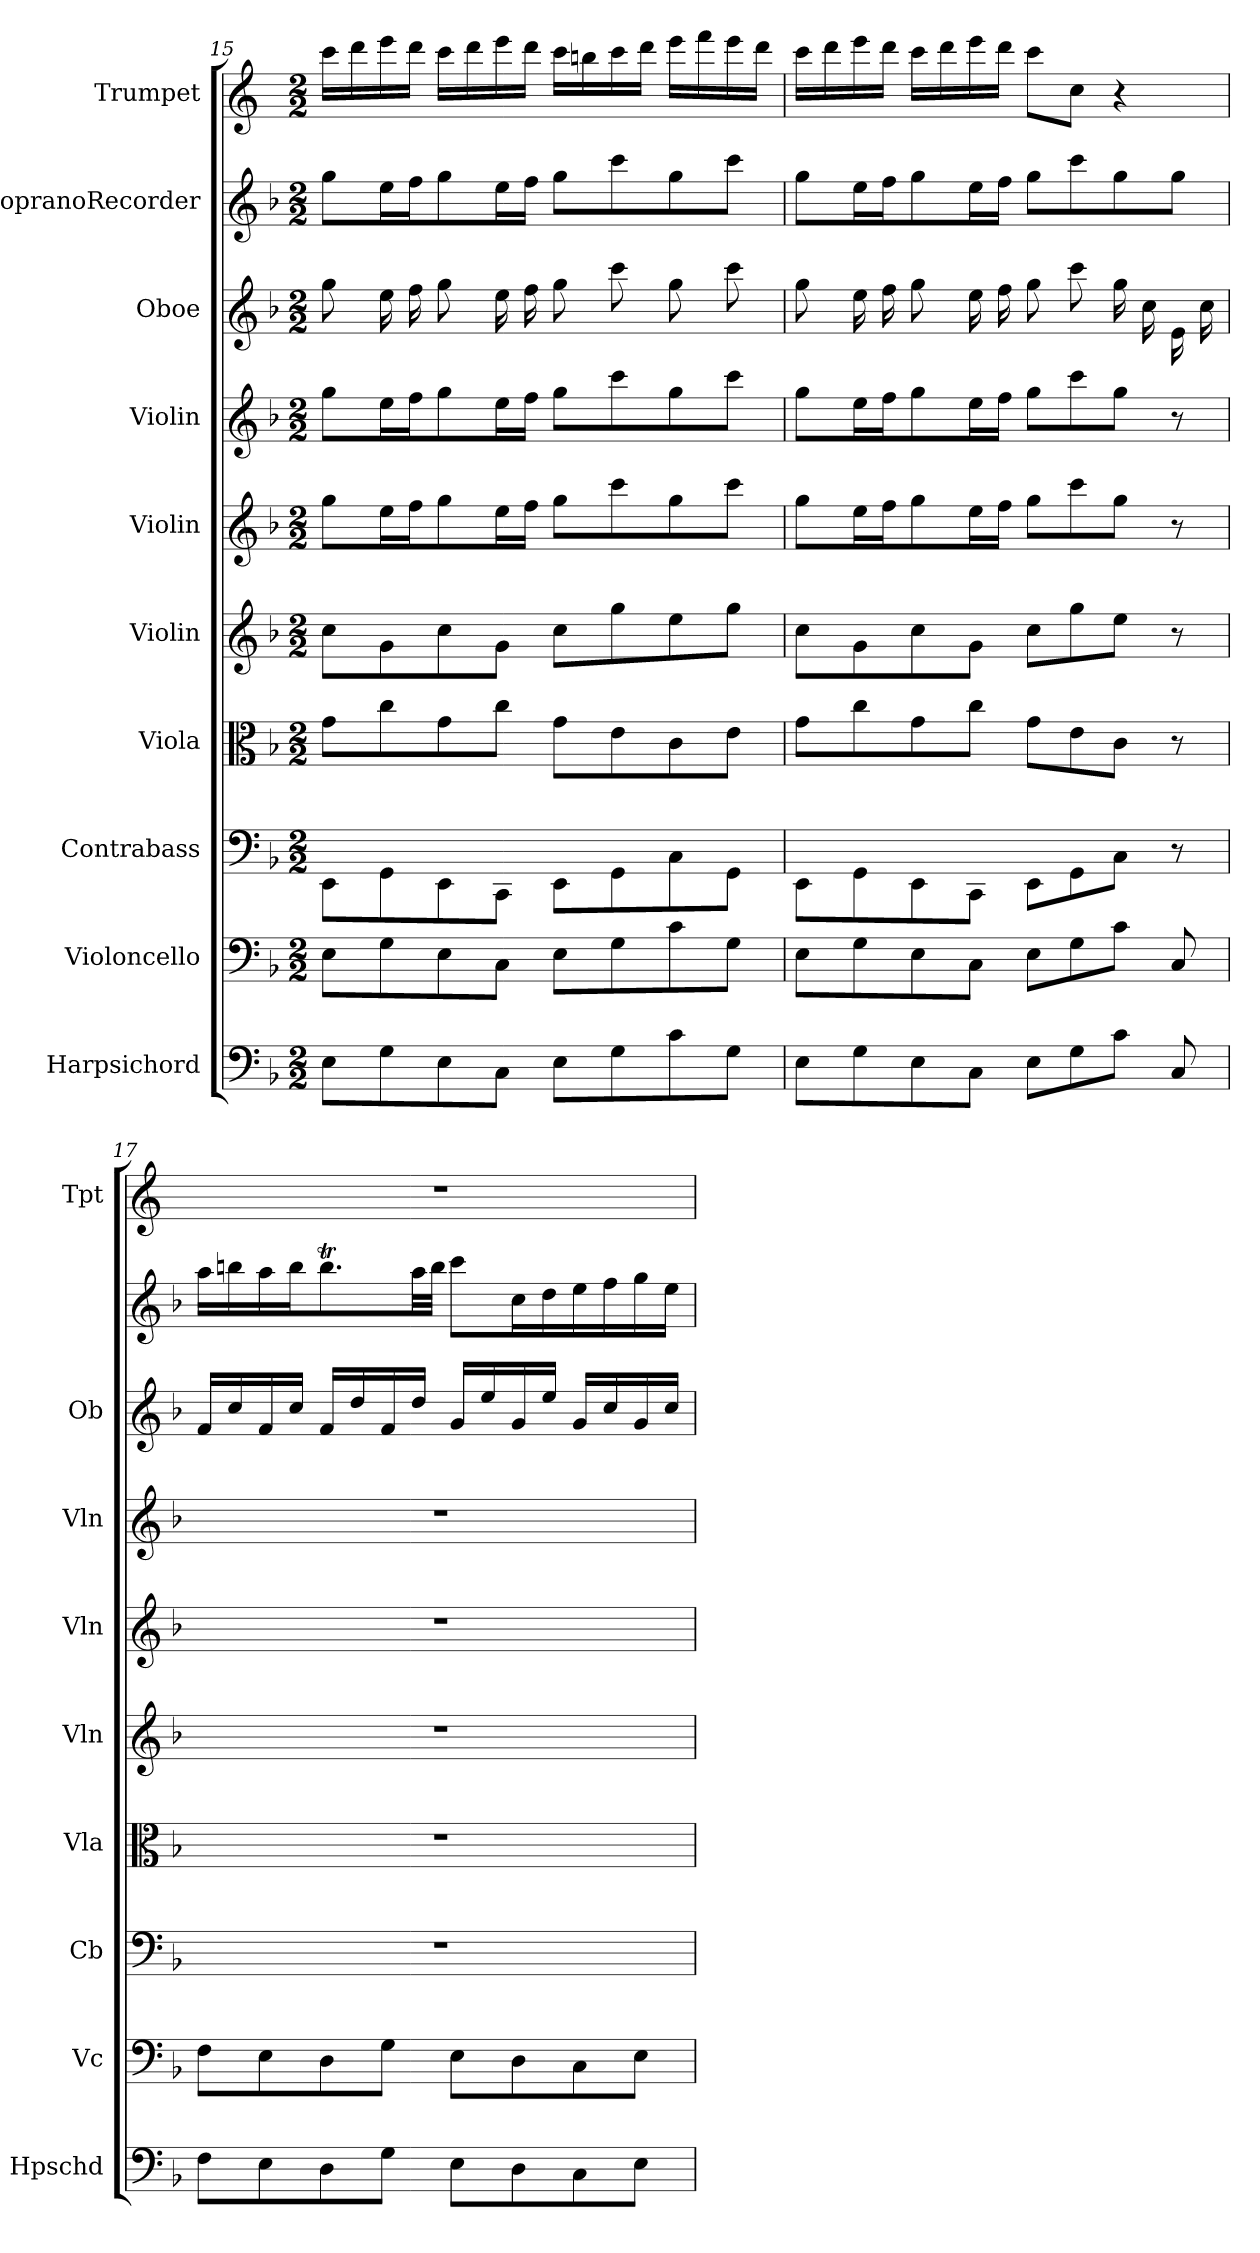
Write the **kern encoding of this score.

**kern	**kern	**kern	**kern	**kern	**kern	**kern	**kern	**kern	**kern
*part10	*part9	*part8	*part7	*part6	*part5	*part4	*part3	*part2	*part1
*staff10	*staff9	*staff8	*staff7	*staff6	*staff5	*staff4	*staff3	*staff2	*staff1
*I"Harpsichord	*I"Violoncello	*I"Contrabass	*I"Viola	*I"Violin	*I"Violin	*I"Violin	*I"Oboe	*I"SopranoRecorder	*I"Trumpet
*I'Hpschd	*I'Vc	*I'Cb	*I'Vla	*I'Vln	*I'Vln	*I'Vln	*I'Ob	*	*I'Tpt
*clefF4	*clefF4	*clefF4	*clefC3	*clefG2	*clefG2	*clefG2	*clefG2	*clefG2	*clefG2
*k[b-]	*k[b-]	*k[b-]	*k[b-]	*k[b-]	*k[b-]	*k[b-]	*k[b-]	*k[b-]	*k[]
*M2/2	*M2/2	*M2/2	*M2/2	*M2/2	*M2/2	*M2/2	*M2/2	*M2/2	*M2/2
=15	=15	=15	=15	=15	=15	=15	=15	=15	=15
8E\L	8E\L	8EE\L	8g\L	8cc\L	8gg\L	8gg\L	8gg\	8gg\L	16ccc\LL
.	.	.	.	.	.	.	.	.	16ddd\
8G\	8G\	8GG\	8cc\	8g\	16ee\L	16ee\L	16ee\	16ee\L	16eee\
.	.	.	.	.	16ff\J	16ff\J	16ff\	16ff\J	16ddd\JJ
8E\	8E\	8EE\	8g\	8cc\	8gg\	8gg\	8gg\	8gg\	16ccc\LL
.	.	.	.	.	.	.	.	.	16ddd\
8C\J	8C\J	8CC\J	8cc\J	8g\J	16ee\L	16ee\L	16ee\	16ee\L	16eee\
.	.	.	.	.	16ff\JJ	16ff\JJ	16ff\	16ff\JJ	16ddd\JJ
8E\L	8E\L	8EE\L	8g\L	8cc\L	8gg\L	8gg\L	8gg\	8gg\L	16ccc\LL
.	.	.	.	.	.	.	.	.	16bbn\
8G\	8G\	8GG\	8e\	8gg\	8ccc\	8ccc\	8ccc\	8ccc\	16ccc\
.	.	.	.	.	.	.	.	.	16ddd\JJ
8c\	8c\	8C\	8c\	8ee\	8gg\	8gg\	8gg\	8gg\	16eee\LL
.	.	.	.	.	.	.	.	.	16fff\
8G\J	8G\J	8GG\J	8e\J	8gg\J	8ccc\J	8ccc\J	8ccc\	8ccc\J	16eee\
.	.	.	.	.	.	.	.	.	16ddd\JJ
=16	=16	=16	=16	=16	=16	=16	=16	=16	=16
8E\L	8E\L	8EE\L	8g\L	8cc\L	8gg\L	8gg\L	8gg\	8gg\L	16ccc\LL
.	.	.	.	.	.	.	.	.	16ddd\
8G\	8G\	8GG\	8cc\	8g\	16ee\L	16ee\L	16ee\	16ee\L	16eee\
.	.	.	.	.	16ff\J	16ff\J	16ff\	16ff\J	16ddd\JJ
8E\	8E\	8EE\	8g\	8cc\	8gg\	8gg\	8gg\	8gg\	16ccc\LL
.	.	.	.	.	.	.	.	.	16ddd\
8C\J	8C\J	8CC\J	8cc\J	8g\J	16ee\L	16ee\L	16ee\	16ee\L	16eee\
.	.	.	.	.	16ff\JJ	16ff\JJ	16ff\	16ff\JJ	16ddd\JJ
8E\L	8E\L	8EE\L	8g\L	8cc\L	8gg\L	8gg\L	8gg\	8gg\L	8ccc\L
8G\	8G\	8GG\	8e\	8gg\	8ccc\	8ccc\	8ccc\	8ccc\	8cc\J
8c\J	8c\J	8C\J	8c\J	8ee\J	8gg\J	8gg\J	16gg\	8gg\	4r
.	.	.	.	.	.	.	16cc\	.	.
8C/	8C/	8r	8r	8r	8r	8r	16e\	8gg\J	.
.	.	.	.	.	.	.	16cc\	.	.
=17	=17	=17	=17	=17	=17	=17	=17	=17	=17
8F\L	8F\L	1r	1r	1r	1r	1r	16f/LL	16aa\LL	1r
.	.	.	.	.	.	.	16cc/	16bbn\	.
8E\	8E\	.	.	.	.	.	16f/	16aa\	.
.	.	.	.	.	.	.	16cc/JJ	16bb\J	.
8D\	8D\	.	.	.	.	.	16f/LL	8.bbt\	.
.	.	.	.	.	.	.	16dd/	.	.
8G\J	8G\J	.	.	.	.	.	16f/	.	.
.	.	.	.	.	.	.	16dd/JJ	32aa\LL	.
.	.	.	.	.	.	.	.	32bb\JJJ	.
8E\L	8E\L	.	.	.	.	.	16g/LL	8ccc\L	.
.	.	.	.	.	.	.	16ee/	.	.
8D\	8D\	.	.	.	.	.	16g/	16cc\L	.
.	.	.	.	.	.	.	16ee/JJ	16dd\	.
8C\	8C\	.	.	.	.	.	16g/LL	16ee\	.
.	.	.	.	.	.	.	16cc/	16ff\	.
8E\J	8E\J	.	.	.	.	.	16g/	16gg\	.
.	.	.	.	.	.	.	16cc/JJ	16ee\JJ	.
=	=	=	=	=	=	=	=	=	=
*-	*-	*-	*-	*-	*-	*-	*-	*-	*-
